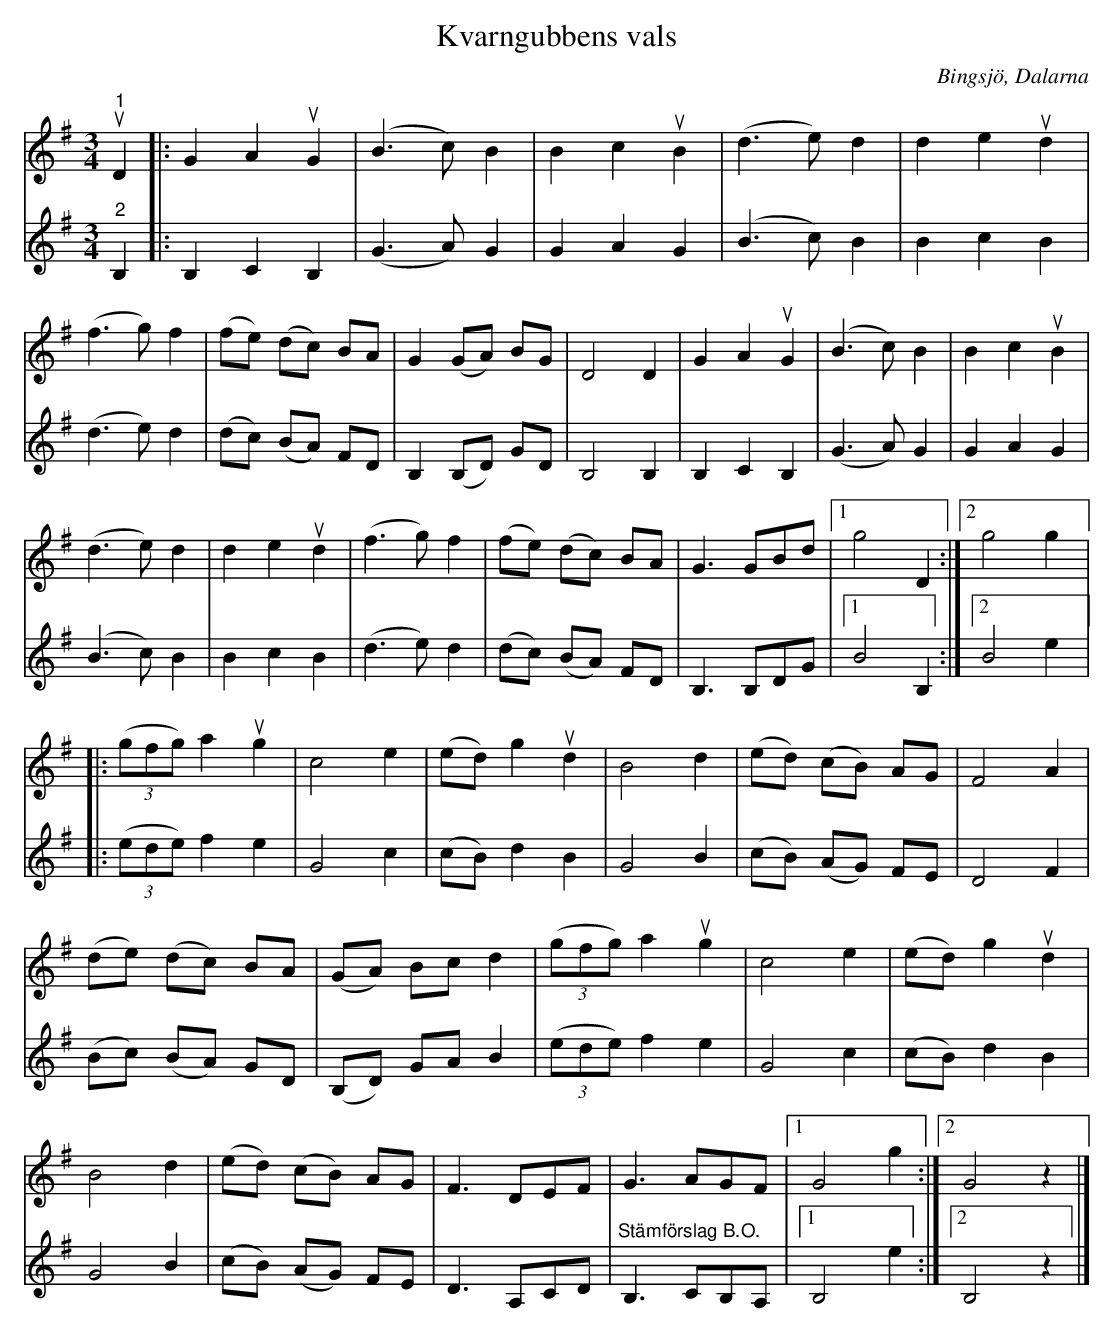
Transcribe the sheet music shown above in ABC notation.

X:1
T:Kvarngubbens vals
O:Bingsjö, Dalarna
L:1/8
M:3/4
K:G
V:1
"^1"u D2 |: G2 A2u G2 | (B3 c) B2 | B2 c2u B2 | (d3 e) d2 | d2 e2u d2 |
(f3 g) f2 | (fe) (dc) BA | G2 (GA) BG | D4 D2 | G2 A2u G2 | (B3 c) B2 | B2 c2u B2 |
(d3 e) d2 | d2 e2u d2 | (f3 g) f2 | (fe) (dc) BA | G3 GBd |1 g4 D2 :|2 g4 g2 |:
(3(gfg) a2u g2 | c4 e2 | (ed) g2u d2 | B4 d2 | (ed) (cB) AG | F4 A2 |
(de) (dc) BA | (GA) Bc d2 | (3(gfg) a2u g2 | c4 e2 | (ed) g2u d2 |
B4 d2 | (ed) (cB) AG | F3 DEF | G3 AGF |1 G4 g2 :|2 G4 z2 |]
V:2
"^2" B,2 |: B,2 C2 B,2 | (G3 A) G2 | G2 A2 G2 | (B3 c) B2 | B2 c2 B2 | (d3 e) d2 |
(dc) (BA) FD | B,2 (B,D) GD | B,4 B,2 | B,2 C2 B,2 | (G3 A) G2 | G2 A2 G2 |
(B3 c) B2 | B2 c2 B2 | (d3 e) d2 | (dc) (BA) FD | B,3 B,DG |1 B4 B,2 :|2 B4 e2 |:
(3(ede) f2 e2 | G4 c2 | (cB) d2 B2 | G4 B2 | (cB) (AG) FE | D4 F2 |
(Bc) (BA) GD | (B,D) GA B2 | (3(ede) f2 e2 | G4 c2 | (cB) d2 B2 | G4 B2 |
(cB) (AG) FE | D3 A,CD | "^Stämförslag B.O." B,3 CB,A, |1 B,4 e2 :|2 B,4 z2 |]
